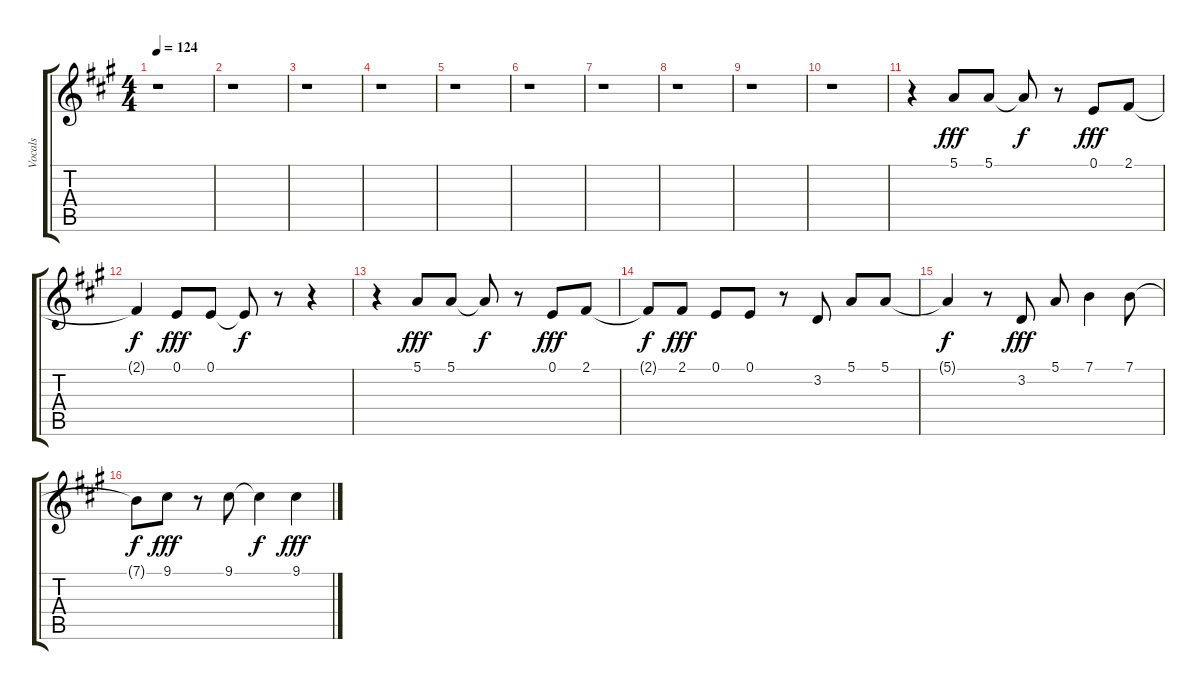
\track ("Vocals" "Vocals") {instrument lead6voice}
\staff {score tabs}
\tuning (E4 B3 G3 D3 A2 E2) {hide}
\ts (4 4)
\tempo 124
\clef g2
\ks a
r.1{dy f} |
r.1 |
r.1 |
r.1 |
r.1 |
r.1 |
r.1 |
r.1 |
r.1 |
r.1 |
r.4 5.1.8{dy fff} 5.1.8 5.1{t}.8{dy f} r.8 0.1.8{dy fff} 2.1.8 |
2.1{t}.4{dy f} 0.1.8{dy fff} 0.1.8 0.1{t}.8{dy f} r.8 r.4 |
r.4 5.1.8{dy fff} 5.1.8 5.1{t}.8{dy f} r.8 0.1.8{dy fff} 2.1.8 |
2.1{t}.8{dy f} 2.1.8{dy fff} 0.1.8 0.1.8 r.8 3.2.8 5.1.8 5.1.8 |
5.1{t}.4{dy f} r.8 3.2.8{dy fff} 5.1.8 7.1.4 7.1.8 |
7.1{t}.8{dy f} 9.1.8{dy fff} r.8 9.1.8 9.1{t}.4{dy f} 9.1.4{dy fff}
